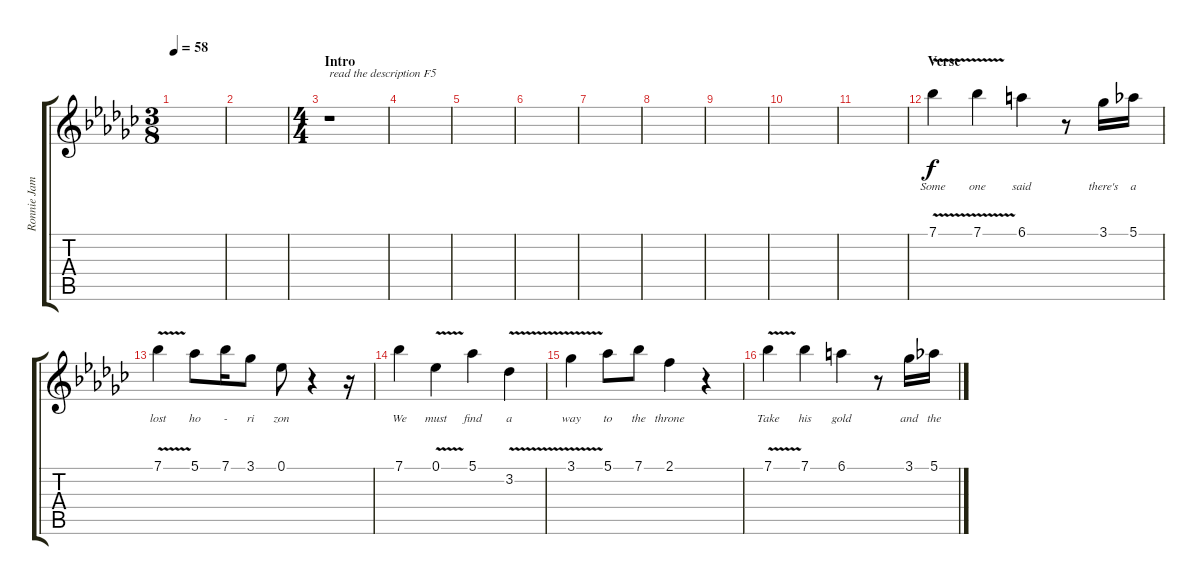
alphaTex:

\track ("Ronnie James Dio" "Ronnie Jam") {instrument acousticguitarsteel}
\staff {score tabs}
\tuning (Eb4 Bb3 Gb3 Db3 Ab2 Eb2) {hide}
\ts (3 8)
\tempo 58
\clef g2
\ks ebminor
|
|
\ts (4 4)
\section ("" "Intro")
r.1{txt "read the description F5"} |
|
|
|
|
|
|
|
|
\section ("" "Verse")
7.1{v}.4{lyrics (0 "Some") lyrics (1 "") lyrics (2 "") lyrics (3 "") lyrics (4 "")} 7.1{v}.4{lyrics (0 "one") lyrics (1 "") lyrics (2 "") lyrics (3 "") lyrics (4 "")} 6.1.4{lyrics (0 "said") lyrics (1 "") lyrics (2 "") lyrics (3 "") lyrics (4 "")} r.8 3.1.16{lyrics (0 "there's") lyrics (1 "") lyrics (2 "") lyrics (3 "") lyrics (4 "")} 5.1.16{lyrics (0 "a") lyrics (1 "") lyrics (2 "") lyrics (3 "") lyrics (4 "")} |
7.1{v}.4{lyrics (0 "lost") lyrics (1 "") lyrics (2 "") lyrics (3 "") lyrics (4 "")} 5.1.8{lyrics (0 "ho") lyrics (1 "") lyrics (2 "") lyrics (3 "") lyrics (4 "")} 7.1.16{lyrics (0 "-") lyrics (1 "") lyrics (2 "") lyrics (3 "") lyrics (4 "")} 3.1.8{lyrics (0 "ri") lyrics (1 "") lyrics (2 "") lyrics (3 "") lyrics (4 "")} 0.1.8{lyrics (0 "zon") lyrics (1 "") lyrics (2 "") lyrics (3 "") lyrics (4 "")} r.4 r.16 |
7.1.4{lyrics (0 "We") lyrics (1 "") lyrics (2 "") lyrics (3 "") lyrics (4 "")} 0.1{v}.4{lyrics (0 "must") lyrics (1 "") lyrics (2 "") lyrics (3 "") lyrics (4 "")} 5.1.4{lyrics (0 "find") lyrics (1 "") lyrics (2 "") lyrics (3 "") lyrics (4 "")} 3.2{v}.4{lyrics (0 "a") lyrics (1 "") lyrics (2 "") lyrics (3 "") lyrics (4 "")} |
3.1{v}.4{lyrics (0 "way") lyrics (1 "") lyrics (2 "") lyrics (3 "") lyrics (4 "")} 5.1.8{lyrics (0 "to") lyrics (1 "") lyrics (2 "") lyrics (3 "") lyrics (4 "")} 7.1.8{lyrics (0 "the") lyrics (1 "") lyrics (2 "") lyrics (3 "") lyrics (4 "")} 2.1.4{lyrics (0 "throne") lyrics (1 "") lyrics (2 "") lyrics (3 "") lyrics (4 "")} r.4 |
7.1{v}.4{lyrics (0 "Take") lyrics (1 "") lyrics (2 "") lyrics (3 "") lyrics (4 "")} 7.1.4{lyrics (0 "his") lyrics (1 "") lyrics (2 "") lyrics (3 "") lyrics (4 "")} 6.1.4{lyrics (0 "gold") lyrics (1 "") lyrics (2 "") lyrics (3 "") lyrics (4 "")} r.8 3.1.16{lyrics (0 "and") lyrics (1 "") lyrics (2 "") lyrics (3 "") lyrics (4 "")} 5.1.16{lyrics (0 "the") lyrics (1 "") lyrics (2 "") lyrics (3 "") lyrics (4 "")}
